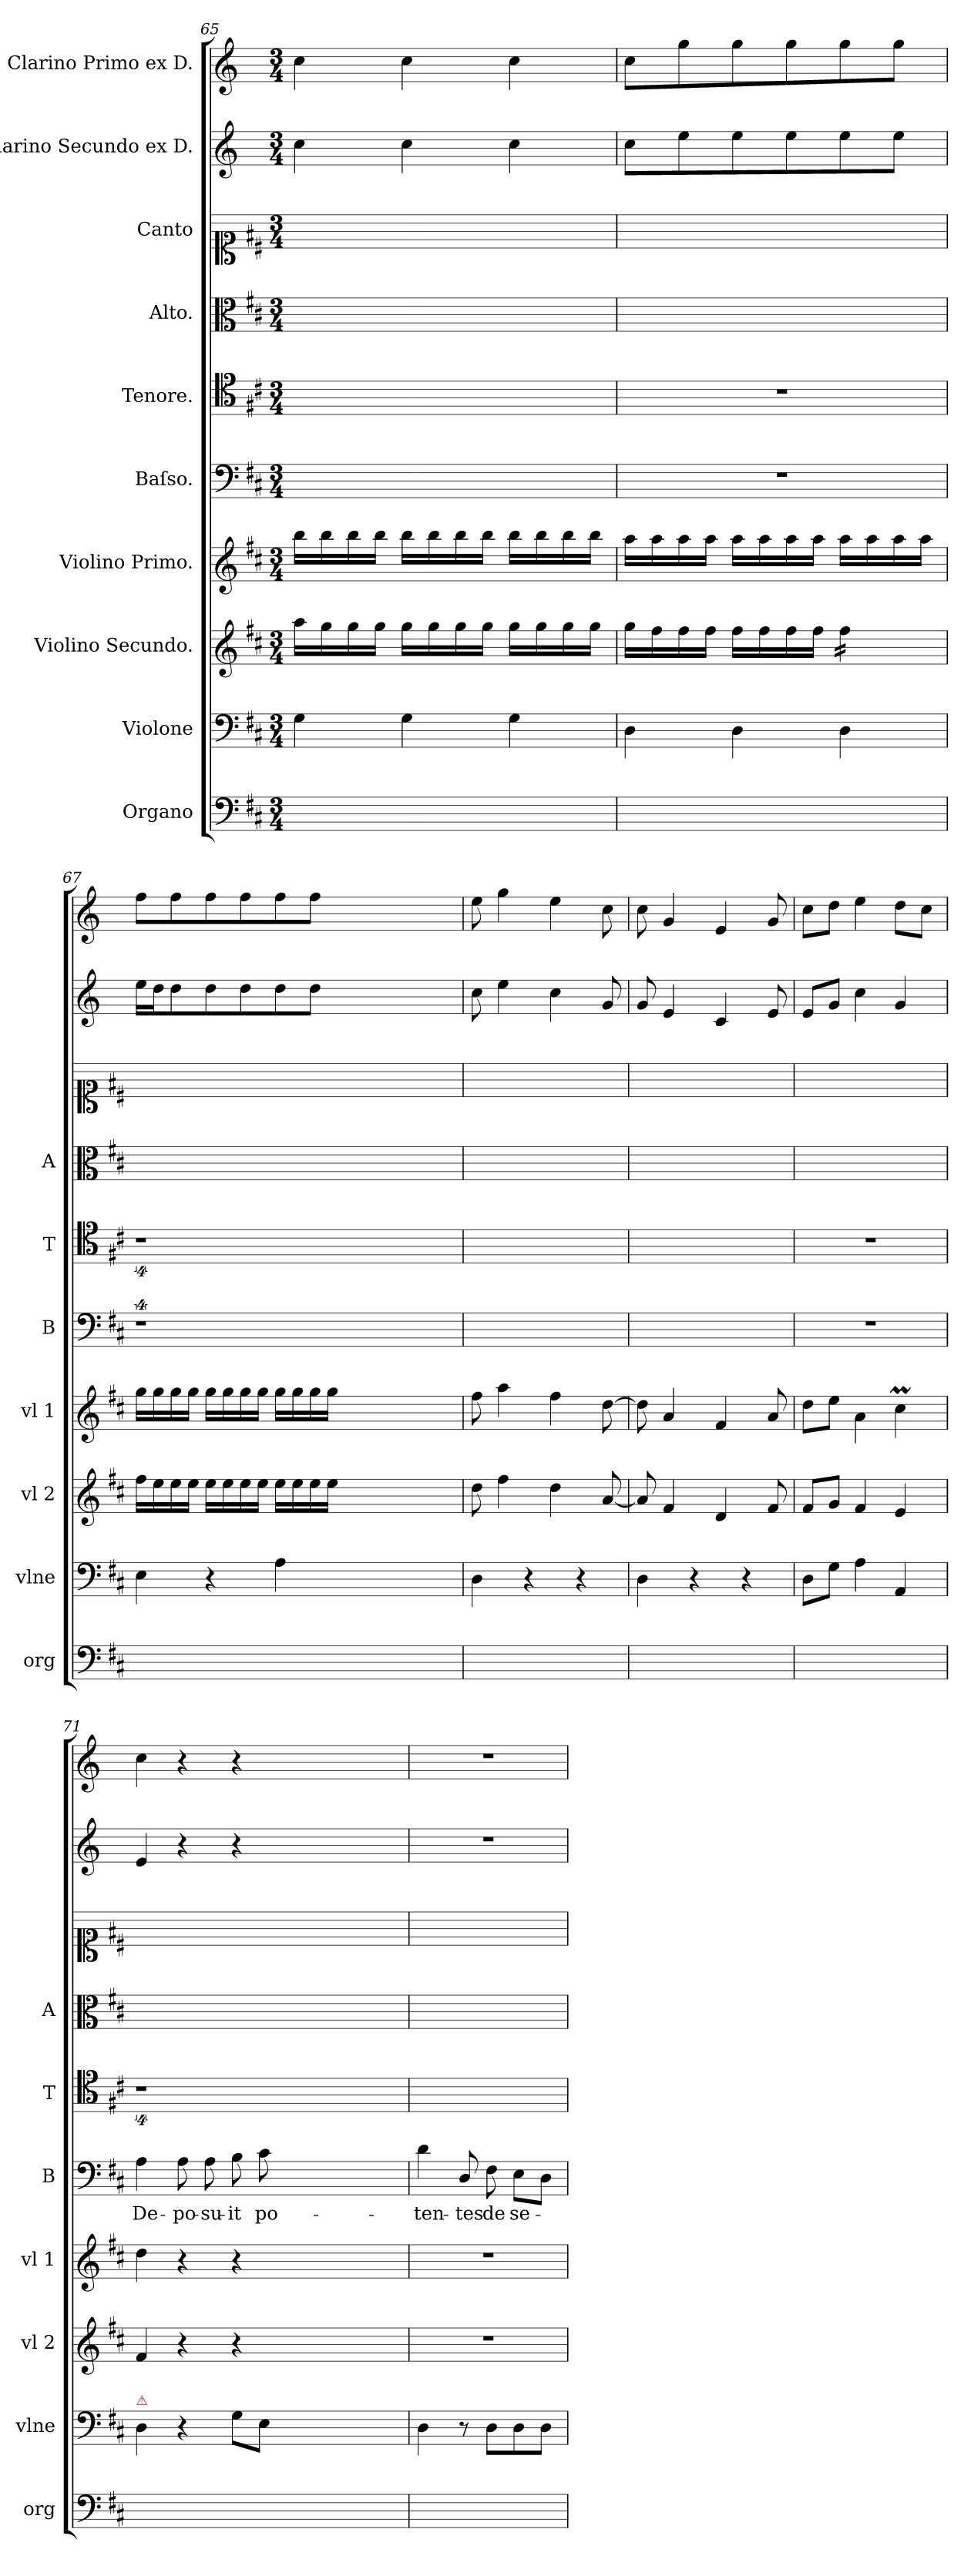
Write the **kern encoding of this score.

**kern	**kern	**kern	**kern	**kern	**text	**kern	**kern	**kern	**kern	**kern
*part10	*part9	*part8	*part7	*part6	*part6	*part5	*part4	*part3	*part2	*part1
*staff10	*staff9	*staff8	*staff7	*staff6	*staff6	*staff5	*staff4	*staff3	*staff2	*staff1
*I"Organo	*I"Violone	*I"Violino Secundo.	*I"Violino Primo.	*I"Baſso.	*	*I"Tenore.	*I"Alto.	*I"Canto	*I"Clarino Secundo ex D.	*I"Clarino Primo ex D.
*I'org	*I'vlne	*I'vl 2	*I'vl 1	*I'B	*	*I'T	*I'A	*	*	*
*clefF4	*clefF4	*clefG2	*clefG2	*clefF4	*	*clefC4	*clefC3	*clefC1	*clefG2	*clefG2
*	*	*	*	*	*	*	*	*	*ITrd-1c-2	*ITrd-1c-2
*k[f#c#]	*k[f#c#]	*k[f#c#]	*k[f#c#]	*k[f#c#]	*	*k[f#c#]	*k[f#c#]	*k[f#c#]	*k[f#c#]	*k[f#c#]
*M3/4	*M3/4	*M3/4	*M3/4	*M3/4	*	*M3/4	*M3/4	*M3/4	*M3/4	*M3/4
=65	=65	=65	=65	=65	=65	=65	=65	=65	=65	=65
2.ryy	4G\	16aa\LL	16bb\LL	2.ryy	.	2.ryy	2.ryy	2.ryy	4dd\	4dd\
.	.	16gg\	16bb\	.	.	.	.	.	.	.
.	.	16gg\	16bb\	.	.	.	.	.	.	.
.	.	16gg\JJ	16bb\JJ	.	.	.	.	.	.	.
.	4G\	16gg\LL	16bb\LL	.	.	.	.	.	4dd\	4dd\
.	.	16gg\	16bb\	.	.	.	.	.	.	.
.	.	16gg\	16bb\	.	.	.	.	.	.	.
.	.	16gg\JJ	16bb\JJ	.	.	.	.	.	.	.
.	4G\	16gg\LL	16bb\LL	.	.	.	.	.	4dd\	4dd\
.	.	16gg\	16bb\	.	.	.	.	.	.	.
.	.	16gg\	16bb\	.	.	.	.	.	.	.
.	.	16gg\JJ	16bb\JJ	.	.	.	.	.	.	.
=66	=66	=66	=66	=66	=66	=66	=66	=66	=66	=66
2.ryy	4D\	16gg\LL	16aa\LL	2.r	.	2.r	2.ryy	2.ryy	8dd\L	8dd\L
.	.	16ff#\	16aa\	.	.	.	.	.	.	.
.	.	16ff#\	16aa\	.	.	.	.	.	8ff#\	8aa\
.	.	16ff#\JJ	16aa\JJ	.	.	.	.	.	.	.
.	4D\	16ff#\LL	16aa\LL	.	.	.	.	.	8ff#\	8aa\
.	.	16ff#\	16aa\	.	.	.	.	.	.	.
.	.	16ff#\	16aa\	.	.	.	.	.	8ff#\	8aa\
.	.	16ff#\JJ	16aa\JJ	.	.	.	.	.	.	.
*	*	*tremolo	*	*	*	*	*	*	*	*
.	4D\	16ff#\LL	16aa\LL	.	.	.	.	.	8ff#\	8aa\
.	.	16ff#\	16aa\	.	.	.	.	.	.	.
.	.	16ff#\	16aa\	.	.	.	.	.	8ff#\J	8aa\J
.	.	16ff#\JJ	16aa\JJ	.	.	.	.	.	.	.
*	*	*Xtremolo	*	*	*	*	*	*	*	*
=67	=67	=67	=67	=67	=67	=67	=67	=67	=67	=67
2.ryy	4E\	16ff#\LL	16gg\LL	4%9r	.	4%9r	2.ryy	2.ryy	16ff#\LL	8gg\L
.	.	16ee\	16gg\	.	.	.	.	.	16ee\J	.
.	.	16ee\	16gg\	.	.	.	.	.	8ee\	8gg\
.	.	16ee\JJ	16gg\JJ	.	.	.	.	.	.	.
.	4r	16ee\LL	16gg\LL	.	.	.	.	.	8ee\	8gg\
.	.	16ee\	16gg\	.	.	.	.	.	.	.
.	.	16ee\	16gg\	.	.	.	.	.	8ee\	8gg\
.	.	16ee\JJ	16gg\JJ	.	.	.	.	.	.	.
.	4A\	16ee\LL	16gg\LL	.	.	.	.	.	8ee\	8gg\
.	.	16ee\	16gg\	.	.	.	.	.	.	.
.	.	16ee\	16gg\	.	.	.	.	.	8ee\J	8gg\J
.	.	16ee\JJ	16gg\JJ	.	.	.	.	.	.	.
1.ryy	1.ryy	1.ryy	1.ryy	.	.	.	1.ryy	1.ryy	1.ryy	1.ryy
=68	=68	=68	=68	=68	=68	=68	=68	=68	=68	=68
2.ryy	4D\	8dd\	8ff#\	2.ryy	.	2.ryy	2.ryy	2.ryy	8dd\	8ff#\
.	.	4ff#\	4aa\	.	.	.	.	.	4ff#\	4aa\
.	4r	.	.	.	.	.	.	.	.	.
.	.	4dd\	4ff#\	.	.	.	.	.	4dd\	4ff#\
.	4r	.	.	.	.	.	.	.	.	.
.	.	[8a/	[8dd\	.	.	.	.	.	8a/	8dd\
=69	=69	=69	=69	=69	=69	=69	=69	=69	=69	=69
2.ryy	4D\	8a/]	8dd\]	2.ryy	.	2.ryy	2.ryy	2.ryy	8a/	8dd\
.	.	4f#/	4a/	.	.	.	.	.	4f#/	4a/
.	4r	.	.	.	.	.	.	.	.	.
.	.	4d/	4f#/	.	.	.	.	.	4d/	4f#/
.	4r	.	.	.	.	.	.	.	.	.
.	.	8f#/	8a/	.	.	.	.	.	8f#/	8a/
=70	=70	=70	=70	=70	=70	=70	=70	=70	=70	=70
2.ryy	8D\L	8f#/L	8dd\L	2.r	.	2.r	2.ryy	2.ryy	8f#/L	8dd\L
.	8G\J	8g/J	8ee\J	.	.	.	.	.	8a/J	8ee\J
.	4A\	4f#/	4a\	.	.	.	.	.	4dd\	4ff#\
.	4AA/	4e/	4cc#m\	.	.	.	.	.	4a/	8ee\L
.	.	.	.	.	.	.	.	.	.	8dd\J
=71	=71	=71	=71	=71	=71	=71	=71	=71	=71	=71
!	!LO:TX:a:color=crimson:t=⚠	!	!	!	!	!	!	!	!	!
2.ryy	4D\	4f#/	4dd\	4A\	De-	4%9r	2.ryy	2.ryy	4f#/	4dd\
.	4r	4r	4r	8A\	-po-	.	.	.	4r	4r
.	.	.	.	8A\	-su-	.	.	.	.	.
.	8G\L	4r	4r	8B\	-it	.	.	.	4r	4r
.	8E\J	.	.	8c#\	po-	.	.	.	.	.
1.ryy	1.ryy	1.ryy	1.ryy	1.ryy	.	.	1.ryy	1.ryy	1.ryy	1.ryy
=72	=72	=72	=72	=72	=72	=72	=72	=72	=72	=72
2.ryy	4D\	2.r	2.r	4d\	-ten-	2.ryy	2.ryy	2.ryy	2.r	2.r
.	8r	.	.	8D/	-tes	.	.	.	.	.
.	8D\L	.	.	8F#\	de	.	.	.	.	.
.	8D\	.	.	8E\L	se-	.	.	.	.	.
.	8D\J	.	.	8D\J	.	.	.	.	.	.
=	=	=	=	=	=	=	=	=	=	=
*-	*-	*-	*-	*-	*-	*-	*-	*-	*-	*-
